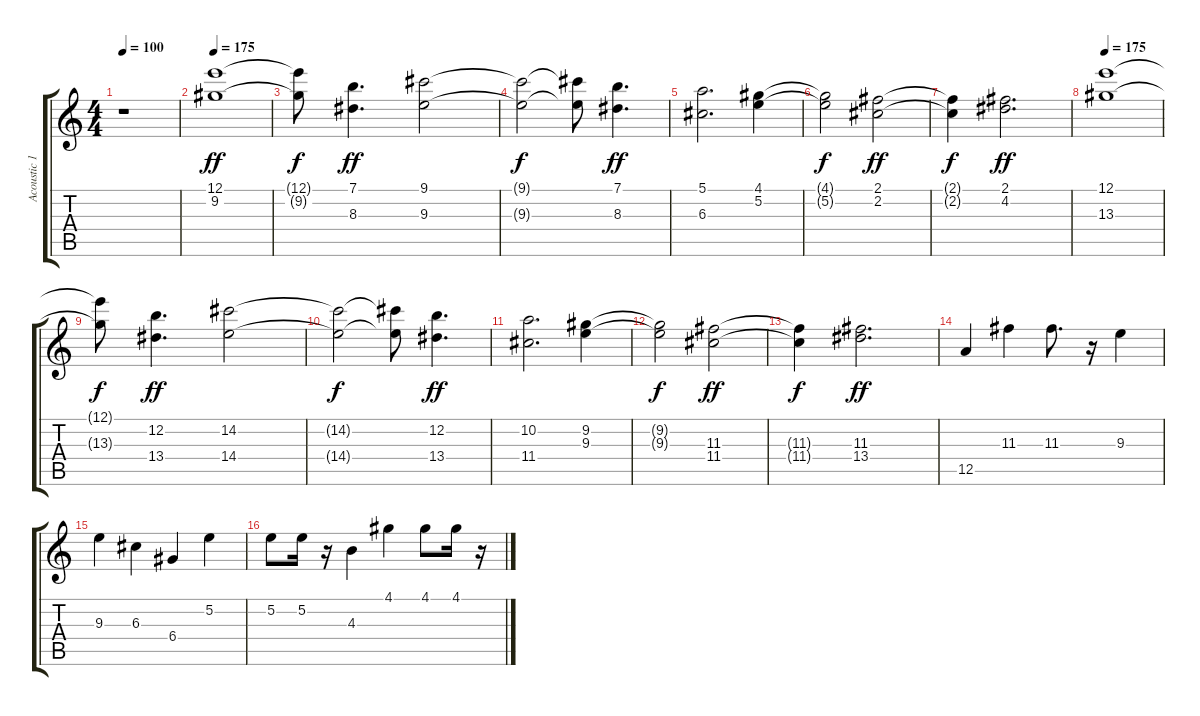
\track ("Acoustic 1" "Acoustic 1") {instrument acousticguitarnylon}
\staff {score tabs}
\tuning (E4 B3 G3 D3 A2 E2) {hide}
\ts (4 4)
\tempo 100
\clef g2
\ks c
r.1{dy ff} |
\tempo 175
(12.1 9.2).1 |
(12.1{t} 9.2{t}).8{dy f} (7.1 8.3).4{d dy ff} (9.1 9.3).2 |
(9.1{t} 9.3{t}).2{dy f} (9.1{t} 9.3{t}).8 (7.1 8.3).4{d dy ff} |
(5.1 6.3).2{d} (4.1 5.2).4 |
(4.1{t} 5.2{t}).2{dy f} (2.1 2.2).2{dy ff} |
(2.1{t} 2.2{t}).4{dy f} (2.1 4.2).2{d dy ff} |
\tempo 175
(12.1 13.3).1 |
(12.1{t} 13.3{t}).8{dy f} (12.2 13.4).4{d dy ff} (14.2 14.4).2 |
(14.2{t} 14.4{t}).2{dy f} (14.2{t} 14.4{t}).8 (12.2 13.4).4{d dy ff} |
(10.2 11.4).2{d} (9.2 9.3).4 |
(9.2{t} 9.3{t}).2{dy f} (11.3 11.4).2{dy ff} |
(11.3{t} 11.4{t}).4{dy f} (11.3 13.4).2{d dy ff} |
12.5.4 11.3.4 11.3.8{d} r.16 9.3.4 |
9.3.4 6.3.4 6.4.4 5.2.4 |
5.2.8 5.2.16 r.16 4.3.4 4.1.4 4.1.8 4.1.16 r.16
